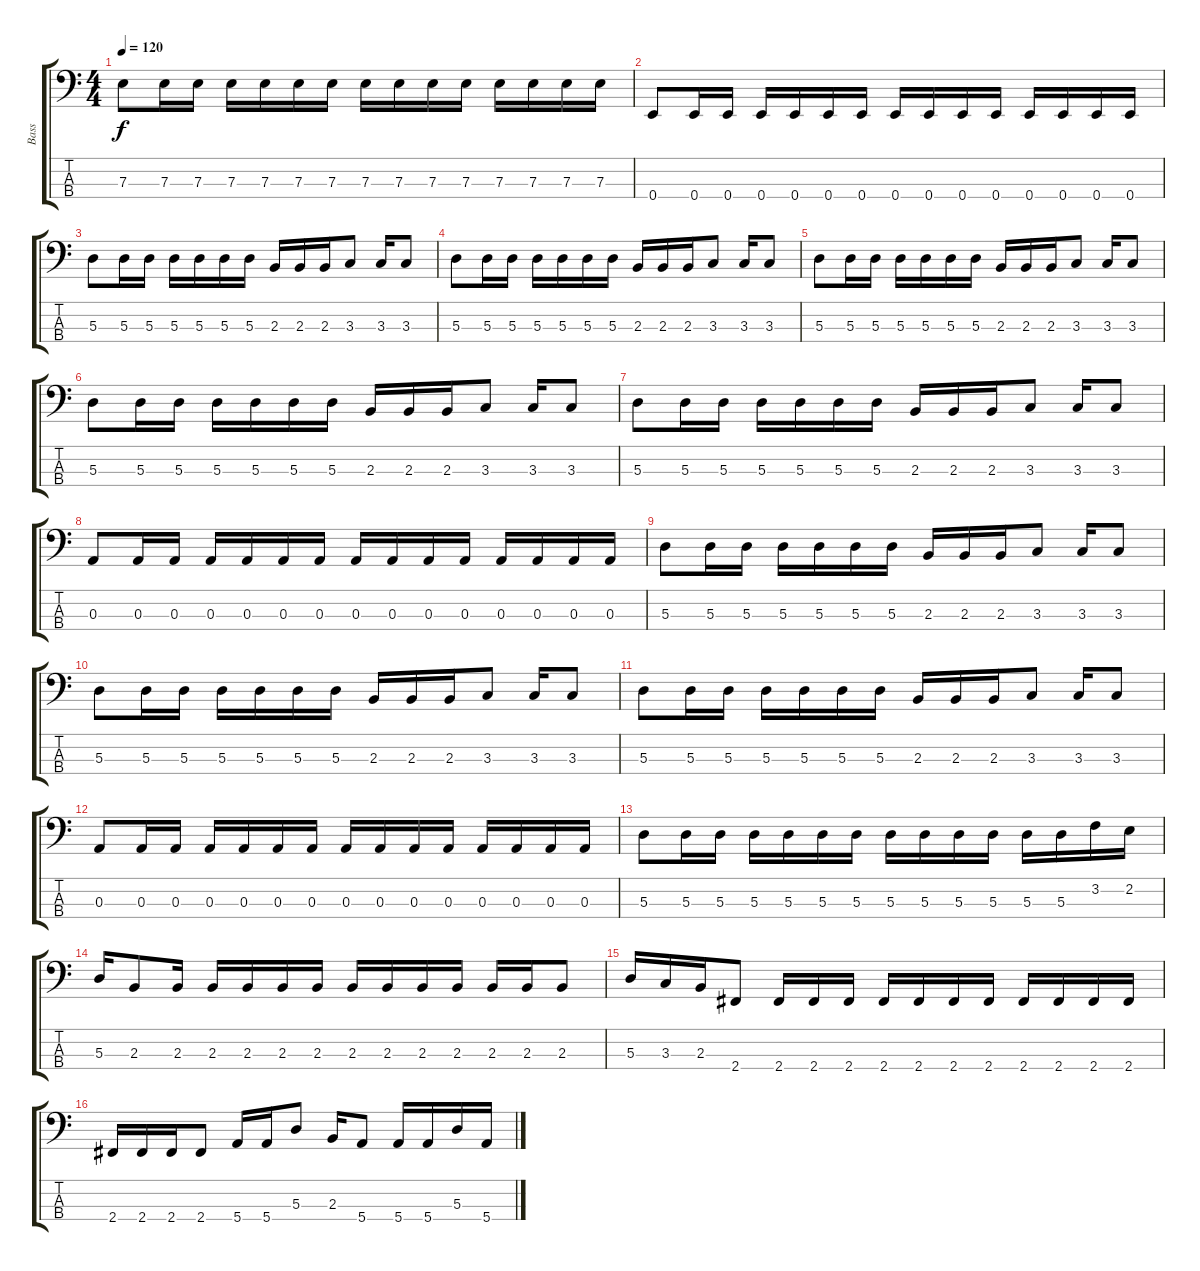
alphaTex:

\track ("Bass" "Bass") {instrument electricbassfinger}
\staff {score tabs}
\tuning (G2 D2 A1 E1) {hide}
\ts (4 4)
\tempo 120
\clef f4
\ks c
7.3.8{dy f} 7.3.16 7.3.16 7.3.16 7.3.16 7.3.16 7.3.16 7.3.16 7.3.16 7.3.16 7.3.16 7.3.16 7.3.16 7.3.16 7.3.16 |
0.4.8 0.4.16 0.4.16 0.4.16 0.4.16 0.4.16 0.4.16 0.4.16 0.4.16 0.4.16 0.4.16 0.4.16 0.4.16 0.4.16 0.4.16 |
5.3.8 5.3.16 5.3.16 5.3.16 5.3.16 5.3.16 5.3.16 2.3.16 2.3.16 2.3.16 3.3.8 3.3.16 3.3.8 |
5.3.8 5.3.16 5.3.16 5.3.16 5.3.16 5.3.16 5.3.16 2.3.16 2.3.16 2.3.16 3.3.8 3.3.16 3.3.8 |
5.3.8 5.3.16 5.3.16 5.3.16 5.3.16 5.3.16 5.3.16 2.3.16 2.3.16 2.3.16 3.3.8 3.3.16 3.3.8 |
5.3.8 5.3.16 5.3.16 5.3.16 5.3.16 5.3.16 5.3.16 2.3.16 2.3.16 2.3.16 3.3.8 3.3.16 3.3.8 |
5.3.8 5.3.16 5.3.16 5.3.16 5.3.16 5.3.16 5.3.16 2.3.16 2.3.16 2.3.16 3.3.8 3.3.16 3.3.8 |
0.3.8 0.3.16 0.3.16 0.3.16 0.3.16 0.3.16 0.3.16 0.3.16 0.3.16 0.3.16 0.3.16 0.3.16 0.3.16 0.3.16 0.3.16 |
5.3.8 5.3.16 5.3.16 5.3.16 5.3.16 5.3.16 5.3.16 2.3.16 2.3.16 2.3.16 3.3.8 3.3.16 3.3.8 |
5.3.8 5.3.16 5.3.16 5.3.16 5.3.16 5.3.16 5.3.16 2.3.16 2.3.16 2.3.16 3.3.8 3.3.16 3.3.8 |
5.3.8 5.3.16 5.3.16 5.3.16 5.3.16 5.3.16 5.3.16 2.3.16 2.3.16 2.3.16 3.3.8 3.3.16 3.3.8 |
0.3.8 0.3.16 0.3.16 0.3.16 0.3.16 0.3.16 0.3.16 0.3.16 0.3.16 0.3.16 0.3.16 0.3.16 0.3.16 0.3.16 0.3.16 |
5.3.8 5.3.16 5.3.16 5.3.16 5.3.16 5.3.16 5.3.16 5.3.16 5.3.16 5.3.16 5.3.16 5.3.16 5.3.16 3.2.16 2.2.16 |
5.3.16 2.3.8 2.3.16 2.3.16 2.3.16 2.3.16 2.3.16 2.3.16 2.3.16 2.3.16 2.3.16 2.3.16 2.3.16 2.3.8 |
5.3.16 3.3.16 2.3.16 2.4.8 2.4.16 2.4.16 2.4.16 2.4.16 2.4.16 2.4.16 2.4.16 2.4.16 2.4.16 2.4.16 2.4.16 |
2.4.16 2.4.16 2.4.16 2.4.8 5.4.16 5.4.16 5.3.8 2.3.16 5.4.8 5.4.16 5.4.16 5.3.16 5.4.16
